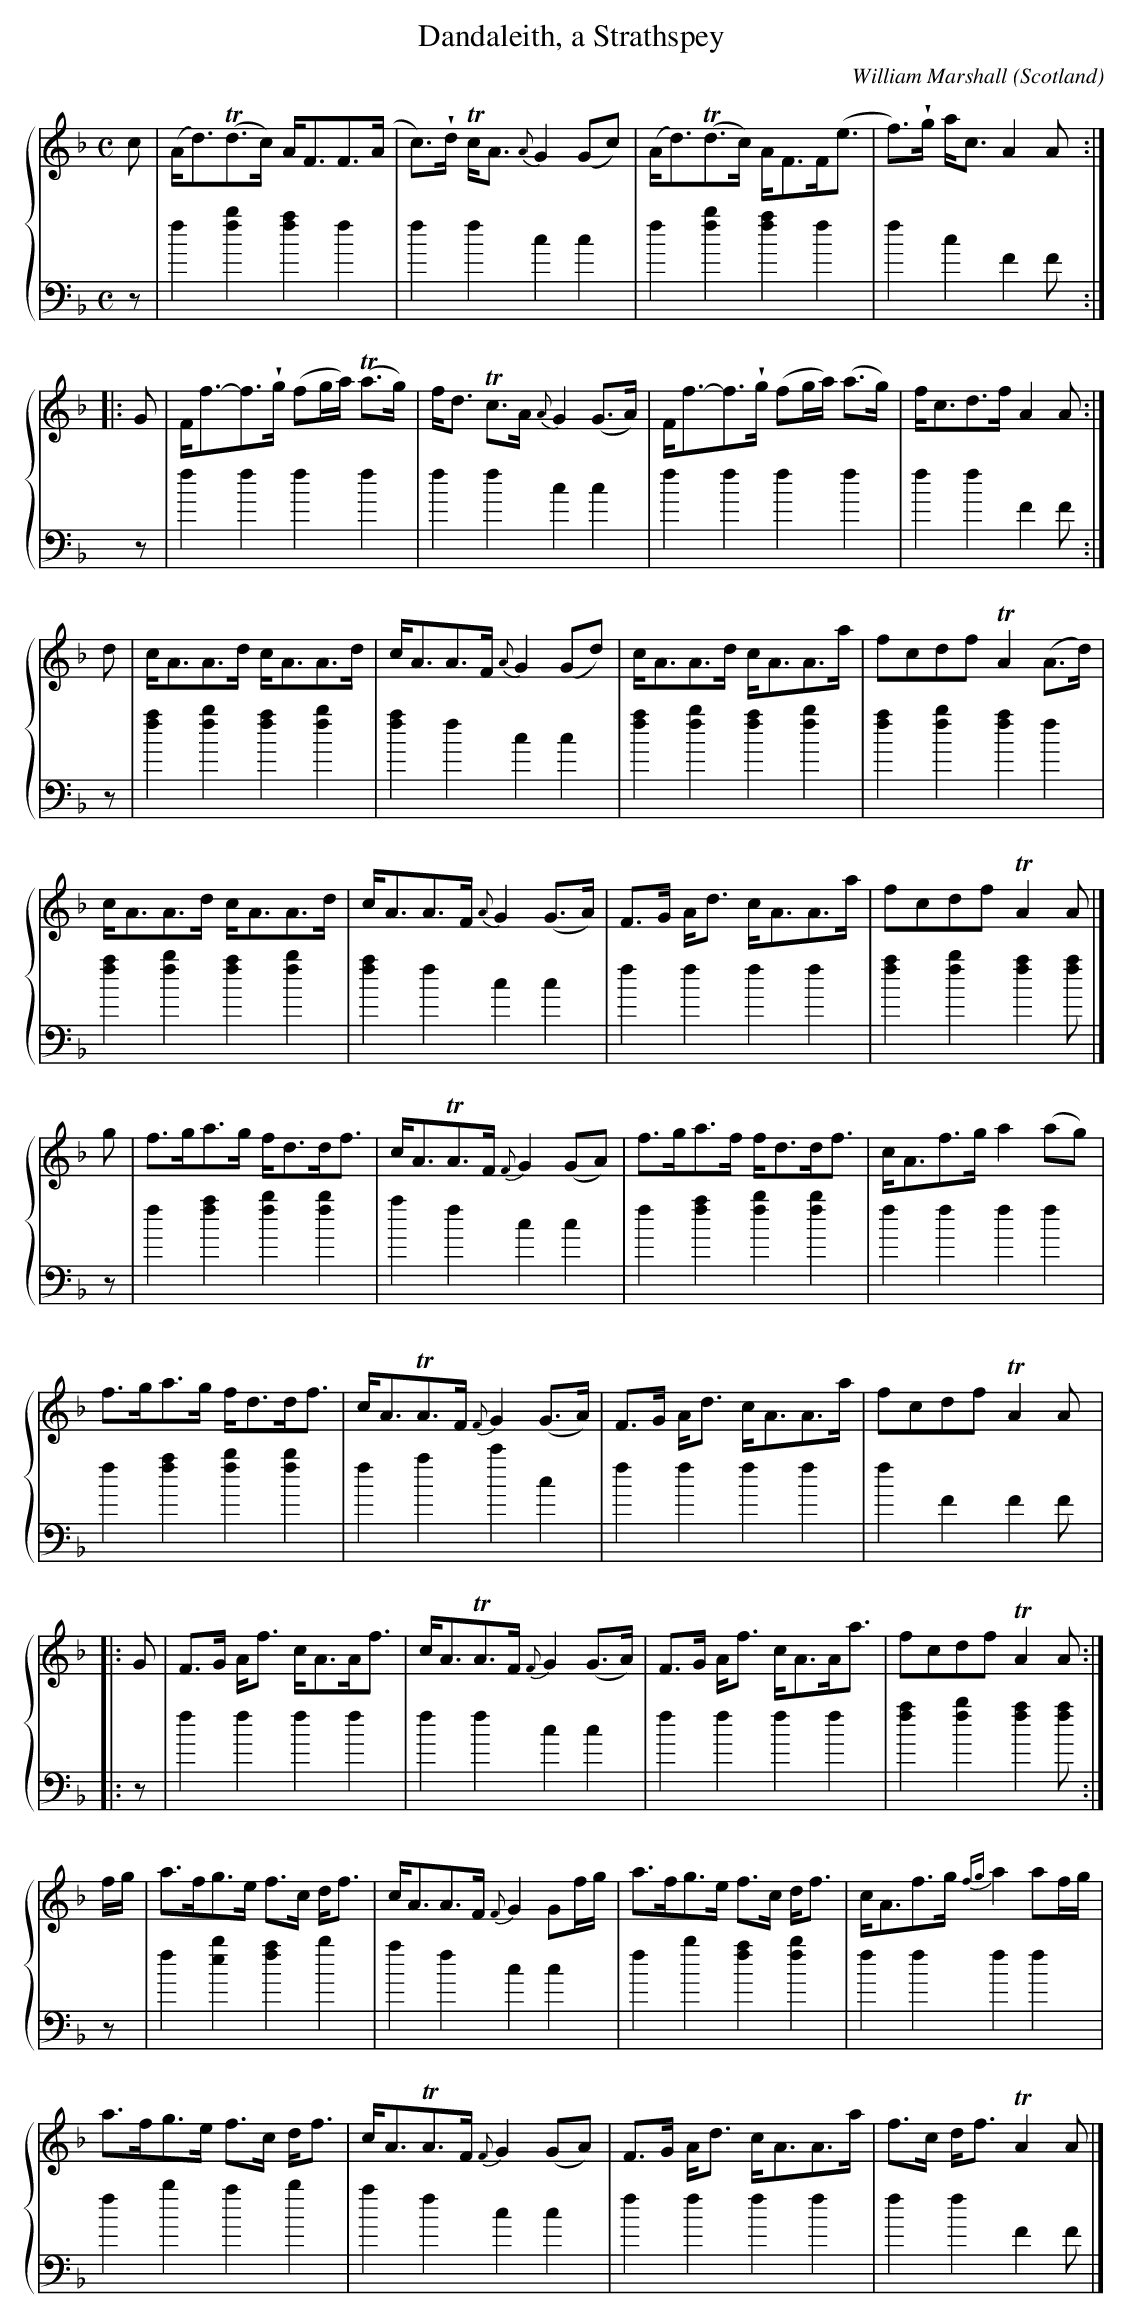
X:1
T:Dandaleith, a Strathspey
C:William Marshall
L:1/8
M:C
O:Scotland
K:F
%%staves {1 2}
V:1
c | \
(A<d)(!trill!d>c) A<FF>(A | c)>!wedge!d !trill!c<A {A}G2 (Gc) | \
(A<d)(!trill!d>c) A<FF<(e | f)>!wedge!g a<c A2 A ::
G | \
F<f-f>!wedge!g (fg/a/) (!trill!a>g) | f<d !trill!c>A {A}G2 (G>A) | \
F<f-f>!wedge!g (fg/a/) (a>g) | f<cd>f A2 A :|
d | \
c<AA>d c<AA>d | c<AA>F {A}G2 (Gd) | \
c<AA>d c<AA>a | fcdf !trill!A2 (A>d) |
c<AA>d c<AA>d | c<AA>F {A}G2 (G>A) | \
F>G A<d c<AA>a | fcdf !trill!A2 A |]
g | \
f>ga>g f<dd<f | c<A!trill!A>F {F}G2 (GA) | \
f>ga>f f<dd<f | c<Af>g a2 (ag) |
f>ga>g f<dd<f | c<A!trill!A>F {F}G2 (G>A) | \
F>G A<d c<AA>a | fcdf !trill!A2 A |:
G | \
F>G A<f c<AA<f | c<A!trill!A>F {F}G2 (G>A) | \
F>G A<f c<AA<a | fcdf !trill!A2 A :|
f/g/ | \
a>fg>e f>c d<f | c<AA>F {F}G2 Gf/g/ | \
a>fg>e f>c d<f | c<Af>g {fg}a2 af/g/ |
a>fg>e f>c d<f | c<A!trill!A>F {F}G2 (GA) | \
F>G A<d c<AA>a | f>c d<f !trill!A2 A |]
V:2 clef=bass
L:1/4
z/ | f[fb][fa]f | ffcc | f[fb][fa]f | fcFF/ :| \
z/ | ffff | ffcc | ffff | ffFF/ :| \
z/ | [fa][fb][fa][fb] | [fa]fcc | [fa][fb][fa][fb] | [fa][fb][fa]f | [fa][fb][fa][fb] | [fa]fcc | ffff | [fa][fb][fa][fa]/ |] \
z/ | f[fa][fb][fb] |afcc | f[fa][fb][fb] | ffff | f[fa][fb][fb] | fac'c | ffff | fFFF/ |: \
z/ | ffff | ffcc | ffff | [fa][fb][fa][fa]/ :| \
z/ | f[eb][fa]b | afcc | fb[fa][fb] | ffff | fbab | afcc | ffff | ffFF/ |]
